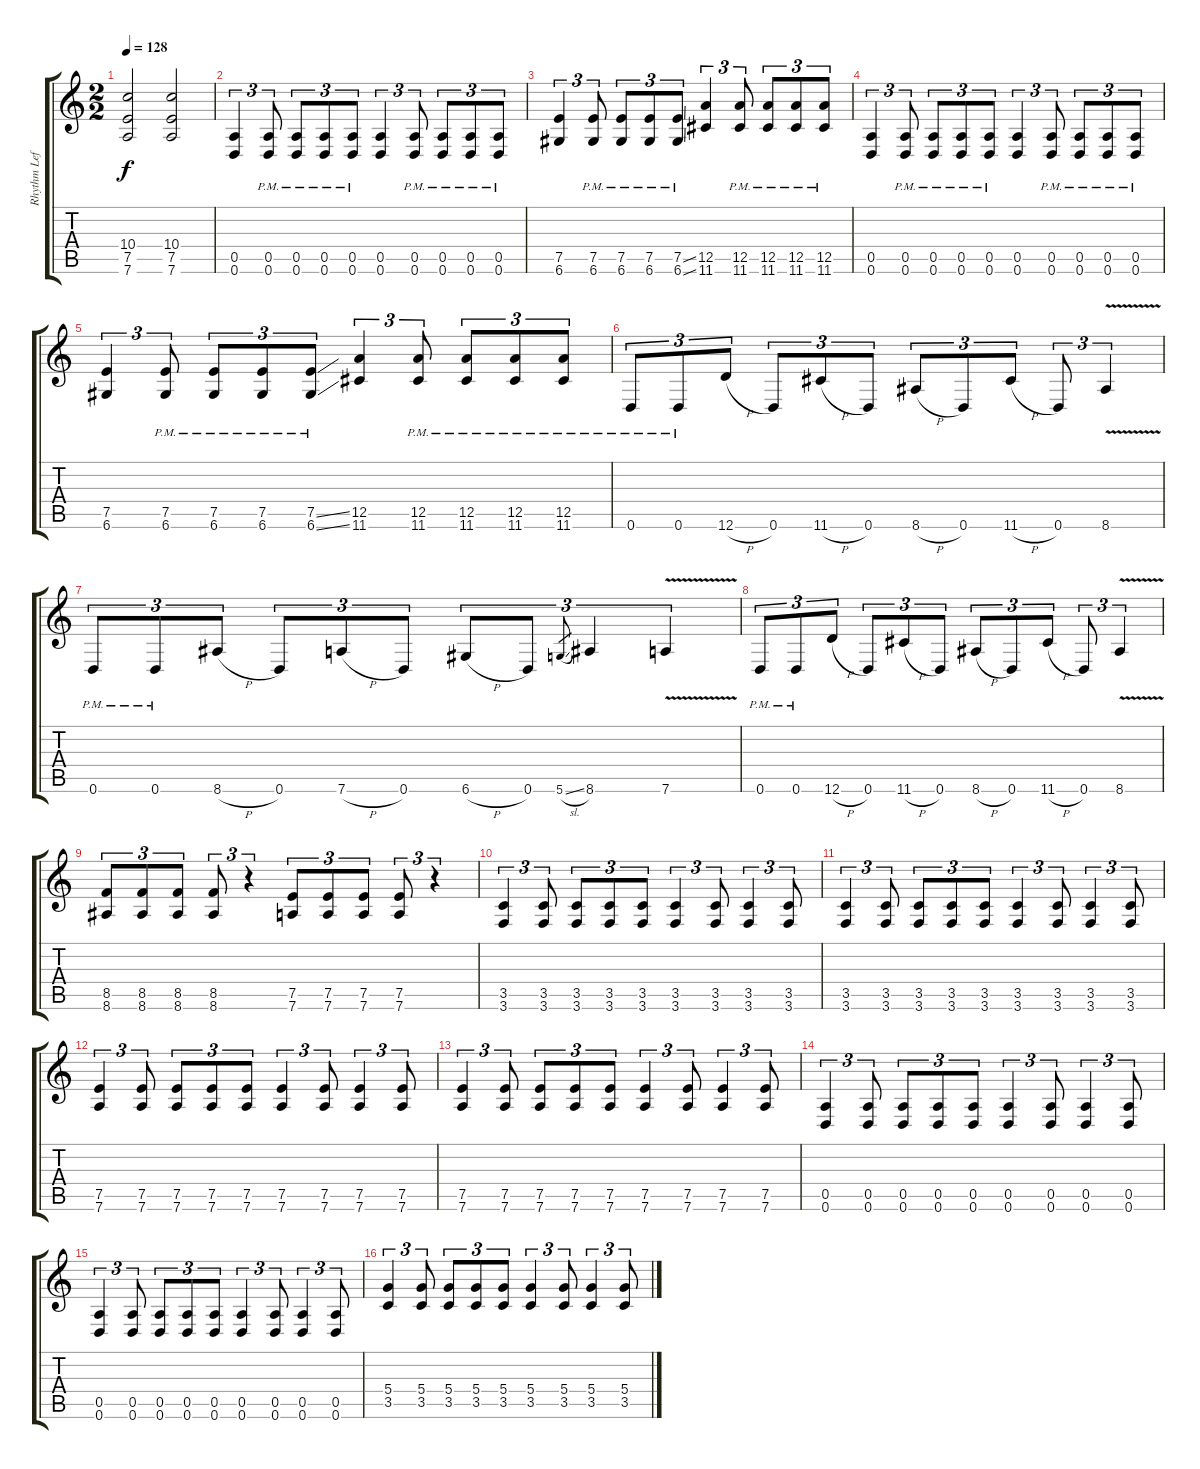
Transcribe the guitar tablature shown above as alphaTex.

\track ("Rhythm Left" "Rhythm Lef") {instrument overdrivenguitar}
\staff {score tabs}
\tuning (E4 B3 G3 D3 A2 D2) {hide}
\ts (2 2)
\tempo 128
\clef g2
\ks c
(10.4 7.5 7.6).2{dy f} (10.4 7.5 7.6).2 |
(0.5 0.6).4{tu (3 2)} (0.5{pm} 0.6{pm}).8{tu (3 2)} (0.5{pm} 0.6{pm}).8{tu (3 2)} (0.5{pm} 0.6{pm}).8{tu (3 2)} (0.5{pm} 0.6{pm}).8{tu (3 2)} (0.5 0.6).4{tu (3 2)} (0.5{pm} 0.6{pm}).8{tu (3 2)} (0.5{pm} 0.6{pm}).8{tu (3 2)} (0.5{pm} 0.6{pm}).8{tu (3 2)} (0.5{pm} 0.6{pm}).8{tu (3 2)} |
(7.5 6.6).4{tu (3 2)} (7.5{pm} 6.6{pm}).8{tu (3 2)} (7.5{pm} 6.6{pm}).8{tu (3 2)} (7.5{pm} 6.6{pm}).8{tu (3 2)} (7.5{ss pm} 6.6{ss pm}).8{tu (3 2)} (12.5 11.6).4{tu (3 2)} (12.5{pm} 11.6{pm}).8{tu (3 2)} (12.5{pm} 11.6{pm}).8{tu (3 2)} (12.5{pm} 11.6{pm}).8{tu (3 2)} (12.5{pm} 11.6{pm}).8{tu (3 2)} |
(0.5 0.6).4{tu (3 2)} (0.5{pm} 0.6{pm}).8{tu (3 2)} (0.5{pm} 0.6{pm}).8{tu (3 2)} (0.5{pm} 0.6{pm}).8{tu (3 2)} (0.5{pm} 0.6{pm}).8{tu (3 2)} (0.5 0.6).4{tu (3 2)} (0.5{pm} 0.6{pm}).8{tu (3 2)} (0.5{pm} 0.6{pm}).8{tu (3 2)} (0.5{pm} 0.6{pm}).8{tu (3 2)} (0.5{pm} 0.6{pm}).8{tu (3 2)} |
(7.5 6.6).4{tu (3 2)} (7.5{pm} 6.6{pm}).8{tu (3 2)} (7.5{pm} 6.6{pm}).8{tu (3 2)} (7.5{pm} 6.6{pm}).8{tu (3 2)} (7.5{ss pm} 6.6{ss pm}).8{tu (3 2)} (12.5 11.6).4{tu (3 2)} (12.5{pm} 11.6{pm}).8{tu (3 2)} (12.5{pm} 11.6{pm}).8{tu (3 2)} (12.5{pm} 11.6{pm}).8{tu (3 2)} (12.5{pm} 11.6{pm}).8{tu (3 2)} |
0.6{pm}.8{tu (3 2)} 0.6{pm}.8{tu (3 2)} 12.6{h}.8{tu (3 2)} 0.6.8{tu (3 2)} 11.6{h}.8{tu (3 2)} 0.6.8{tu (3 2)} 8.6{h}.8{tu (3 2)} 0.6.8{tu (3 2)} 11.6{h}.8{tu (3 2)} 0.6.8{tu (3 2)} 8.6{v}.4{tu (3 2)} |
0.6{pm}.8{tu (3 2)} 0.6{pm}.8{tu (3 2)} 8.6{h}.8{tu (3 2)} 0.6.8{tu (3 2)} 7.6{h}.8{tu (3 2)} 0.6.8{tu (3 2)} 6.6{h}.8{tu (3 2)} 0.6.8{tu (3 2)} 5.6{sl}.8{gr} 8.6.4{tu (3 2)} 7.6{v}.4{tu (3 2)} |
0.6{pm}.8{tu (3 2)} 0.6{pm}.8{tu (3 2)} 12.6{h}.8{tu (3 2)} 0.6.8{tu (3 2)} 11.6{h}.8{tu (3 2)} 0.6.8{tu (3 2)} 8.6{h}.8{tu (3 2)} 0.6.8{tu (3 2)} 11.6{h}.8{tu (3 2)} 0.6.8{tu (3 2)} 8.6{v}.4{tu (3 2)} |
(8.5 8.6).8{tu (3 2)} (8.5 8.6).8{tu (3 2)} (8.5 8.6).8{tu (3 2)} (8.5 8.6).8{tu (3 2)} r.4{tu (3 2)} (7.5 7.6).8{tu (3 2)} (7.5 7.6).8{tu (3 2)} (7.5 7.6).8{tu (3 2)} (7.5 7.6).8{tu (3 2)} r.4{tu (3 2)} |
(3.5 3.6).4{tu (3 2)} (3.5 3.6).8{tu (3 2)} (3.5 3.6).8{tu (3 2)} (3.5 3.6).8{tu (3 2)} (3.5 3.6).8{tu (3 2)} (3.5 3.6).4{tu (3 2)} (3.5 3.6).8{tu (3 2)} (3.5 3.6).4{tu (3 2)} (3.5 3.6).8{tu (3 2)} |
(3.5 3.6).4{tu (3 2)} (3.5 3.6).8{tu (3 2)} (3.5 3.6).8{tu (3 2)} (3.5 3.6).8{tu (3 2)} (3.5 3.6).8{tu (3 2)} (3.5 3.6).4{tu (3 2)} (3.5 3.6).8{tu (3 2)} (3.5 3.6).4{tu (3 2)} (3.5 3.6).8{tu (3 2)} |
(7.5 7.6).4{tu (3 2)} (7.5 7.6).8{tu (3 2)} (7.5 7.6).8{tu (3 2)} (7.5 7.6).8{tu (3 2)} (7.5 7.6).8{tu (3 2)} (7.5 7.6).4{tu (3 2)} (7.5 7.6).8{tu (3 2)} (7.5 7.6).4{tu (3 2)} (7.5 7.6).8{tu (3 2)} |
(7.5 7.6).4{tu (3 2)} (7.5 7.6).8{tu (3 2)} (7.5 7.6).8{tu (3 2)} (7.5 7.6).8{tu (3 2)} (7.5 7.6).8{tu (3 2)} (7.5 7.6).4{tu (3 2)} (7.5 7.6).8{tu (3 2)} (7.5 7.6).4{tu (3 2)} (7.5 7.6).8{tu (3 2)} |
(0.5 0.6).4{tu (3 2)} (0.5 0.6).8{tu (3 2)} (0.5 0.6).8{tu (3 2)} (0.5 0.6).8{tu (3 2)} (0.5 0.6).8{tu (3 2)} (0.5 0.6).4{tu (3 2)} (0.5 0.6).8{tu (3 2)} (0.5 0.6).4{tu (3 2)} (0.5 0.6).8{tu (3 2)} |
(0.5 0.6).4{tu (3 2)} (0.5 0.6).8{tu (3 2)} (0.5 0.6).8{tu (3 2)} (0.5 0.6).8{tu (3 2)} (0.5 0.6).8{tu (3 2)} (0.5 0.6).4{tu (3 2)} (0.5 0.6).8{tu (3 2)} (0.5 0.6).4{tu (3 2)} (0.5 0.6).8{tu (3 2)} |
(5.4 3.5).4{tu (3 2)} (5.4 3.5).8{tu (3 2)} (5.4 3.5).8{tu (3 2)} (5.4 3.5).8{tu (3 2)} (5.4 3.5).8{tu (3 2)} (5.4 3.5).4{tu (3 2)} (5.4 3.5).8{tu (3 2)} (5.4 3.5).4{tu (3 2)} (5.4 3.5).8{tu (3 2)}
